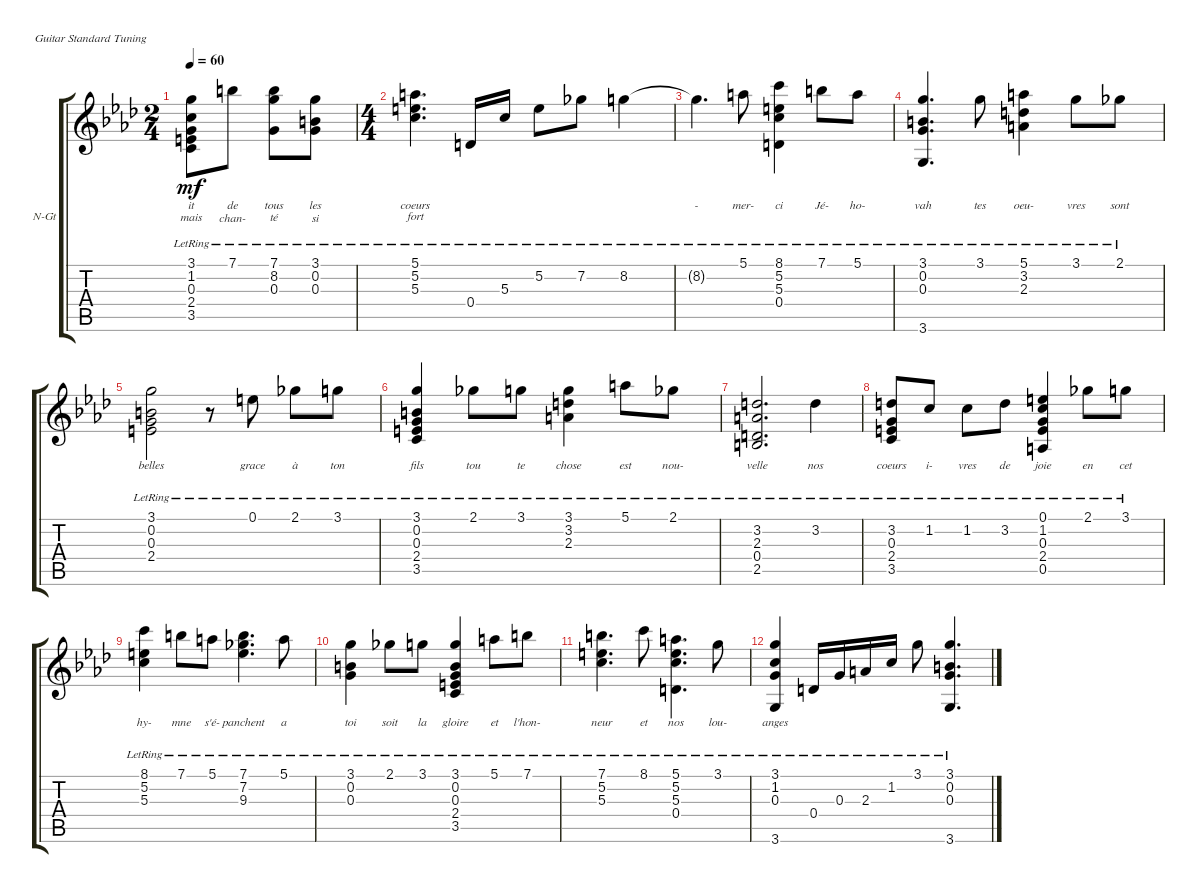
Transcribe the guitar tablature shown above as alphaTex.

\defaultSystemsLayout 4
\bracketExtendMode groupsimilarinstruments
\firstSystemTrackNameOrientation horizontal
\otherSystemsTrackNameOrientation horizontal
\track ("Nylon Guitar" "N-Gt") {solo instrument acousticguitarnylon}
\staff {score tabs}
\tuning (E4 B3 G3 D3 A2 E2)
\ts (2 4)
\tempo 60
\clef g2
\ks ab
(3.1{lr} 1.2{lr} 0.3{lr} 2.4{lr} 3.5{lr}).8{lyrics (0 "it") lyrics (1 "mais") lyrics (2 "") lyrics (3 "") lyrics (4 "") dy mf} 7.1{lr}.8{lyrics (0 "de") lyrics (1 "chan-") lyrics (2 "") lyrics (3 "") lyrics (4 "")} (8.2{lr} 7.1{lr} 0.3{lr}).8{lyrics (0 "tous") lyrics (1 "té") lyrics (2 "") lyrics (3 "") lyrics (4 "")} (3.1{lr} 0.2{lr} 0.3{lr}).8{lyrics (0 "les") lyrics (1 "si") lyrics (2 "") lyrics (3 "") lyrics (4 "")} |
\ts (4 4)
(5.3{lr} 5.1{lr} 5.2{lr}).4{d lyrics (0 "coeurs") lyrics (1 "fort") lyrics (2 "") lyrics (3 "") lyrics (4 "")} 0.4{lr}.16{lyrics (0 "") lyrics (1 "") lyrics (2 "") lyrics (3 "") lyrics (4 "")} 5.3{lr}.16{lyrics (0 "") lyrics (1 "") lyrics (2 "") lyrics (3 "") lyrics (4 "")} 5.2{lr}.8{lyrics (0 "") lyrics (1 "") lyrics (2 "") lyrics (3 "") lyrics (4 "")} 7.2{lr}.8{lyrics (0 "") lyrics (1 "") lyrics (2 "") lyrics (3 "") lyrics (4 "")} 8.2{lr}.4{lyrics (0 "") lyrics (1 "") lyrics (2 "") lyrics (3 "") lyrics (4 "")} |
8.2{lr t}.4{d lyrics (0 "-") lyrics (1 "") lyrics (2 "") lyrics (3 "") lyrics (4 "")} 5.1{lr}.8{lyrics (0 "mer-") lyrics (1 "") lyrics (2 "") lyrics (3 "") lyrics (4 "")} (8.1{lr} 5.2{lr} 5.3{lr} 0.4{lr}).4{lyrics (0 "ci") lyrics (1 "") lyrics (2 "") lyrics (3 "") lyrics (4 "")} 7.1{lr}.8{lyrics (0 "Jé-") lyrics (1 "") lyrics (2 "") lyrics (3 "") lyrics (4 "")} 5.1{lr}.8{lyrics (0 "ho-") lyrics (1 "") lyrics (2 "") lyrics (3 "") lyrics (4 "")} |
(3.1{lr} 0.2{lr} 0.3{lr} 3.6{lr}).4{d lyrics (0 "vah") lyrics (1 "") lyrics (2 "") lyrics (3 "") lyrics (4 "")} 3.1{lr}.8{lyrics (0 "tes") lyrics (1 "") lyrics (2 "") lyrics (3 "") lyrics (4 "")} (5.1{lr} 3.2{lr} 2.3{lr}).4{lyrics (0 "oeu-") lyrics (1 "") lyrics (2 "") lyrics (3 "") lyrics (4 "")} 3.1{lr}.8{lyrics (0 "vres") lyrics (1 "") lyrics (2 "") lyrics (3 "") lyrics (4 "")} 2.1{lr}.8{lyrics (0 "sont") lyrics (1 "") lyrics (2 "") lyrics (3 "") lyrics (4 "")} |
(3.1{lr} 0.2{lr} 0.3{lr} 2.4{lr}).2{lyrics (0 "belles") lyrics (1 "") lyrics (2 "") lyrics (3 "") lyrics (4 "")} r.8 0.1{lr}.8{lyrics (0 "grace") lyrics (1 "") lyrics (2 "") lyrics (3 "") lyrics (4 "")} 2.1{lr}.8{lyrics (0 "à") lyrics (1 "") lyrics (2 "") lyrics (3 "") lyrics (4 "")} 3.1{lr}.8{lyrics (0 "ton") lyrics (1 "") lyrics (2 "") lyrics (3 "") lyrics (4 "")} |
(3.1{lr} 0.2{lr} 0.3{lr} 2.4{lr} 3.5{lr}).4{lyrics (0 "fils") lyrics (1 "") lyrics (2 "") lyrics (3 "") lyrics (4 "")} 2.1{lr}.8{lyrics (0 "tou") lyrics (1 "") lyrics (2 "") lyrics (3 "") lyrics (4 "")} 3.1{lr}.8{lyrics (0 "te") lyrics (1 "") lyrics (2 "") lyrics (3 "") lyrics (4 "")} (3.1{lr} 3.2{lr} 2.3{lr}).4{lyrics (0 "chose") lyrics (1 "") lyrics (2 "") lyrics (3 "") lyrics (4 "")} 5.1{lr}.8{lyrics (0 "est") lyrics (1 "") lyrics (2 "") lyrics (3 "") lyrics (4 "")} 2.1{lr}.8{lyrics (0 "nou-") lyrics (1 "") lyrics (2 "") lyrics (3 "") lyrics (4 "")} |
(3.2{lr} 2.3{lr} 0.4{lr} 2.5{lr}).2{d lyrics (0 "velle") lyrics (1 "") lyrics (2 "") lyrics (3 "") lyrics (4 "")} 3.2{lr}.4{lyrics (0 "nos") lyrics (1 "") lyrics (2 "") lyrics (3 "") lyrics (4 "")} |
(3.2{lr} 0.3{lr} 2.4{lr} 3.5{lr}).8{lyrics (0 "coeurs") lyrics (1 "") lyrics (2 "") lyrics (3 "") lyrics (4 "")} 1.2{lr}.8{lyrics (0 "i-") lyrics (1 "") lyrics (2 "") lyrics (3 "") lyrics (4 "")} 1.2{lr}.8{lyrics (0 "vres") lyrics (1 "") lyrics (2 "") lyrics (3 "") lyrics (4 "")} 3.2{lr}.8{lyrics (0 "de") lyrics (1 "") lyrics (2 "") lyrics (3 "") lyrics (4 "")} (1.2{lr} 0.1{lr} 0.3{lr} 2.4{lr} 0.5{lr}).4{lyrics (0 "joie") lyrics (1 "") lyrics (2 "") lyrics (3 "") lyrics (4 "")} 2.1{lr}.8{lyrics (0 "en") lyrics (1 "") lyrics (2 "") lyrics (3 "") lyrics (4 "")} 3.1{lr}.8{lyrics (0 "cet") lyrics (1 "") lyrics (2 "") lyrics (3 "") lyrics (4 "")} |
(8.1{lr} 5.2{lr} 5.3{lr}).4{lyrics (0 "hy-") lyrics (1 "") lyrics (2 "") lyrics (3 "") lyrics (4 "")} 7.1{lr}.8{lyrics (0 "mne") lyrics (1 "") lyrics (2 "") lyrics (3 "") lyrics (4 "")} 5.1{lr}.8{lyrics (0 "s'é-") lyrics (1 "") lyrics (2 "") lyrics (3 "") lyrics (4 "")} (7.1{lr} 7.2{lr} 9.3{lr}).4{d lyrics (0 "panchent") lyrics (1 "") lyrics (2 "") lyrics (3 "") lyrics (4 "")} 5.1{lr}.8{lyrics (0 "a") lyrics (1 "") lyrics (2 "") lyrics (3 "") lyrics (4 "")} |
(3.1{lr} 0.2{lr} 0.3{lr}).4{lyrics (0 "toi") lyrics (1 "") lyrics (2 "") lyrics (3 "") lyrics (4 "")} 2.1{lr}.8{lyrics (0 "soit") lyrics (1 "") lyrics (2 "") lyrics (3 "") lyrics (4 "")} 3.1{lr}.8{lyrics (0 "la") lyrics (1 "") lyrics (2 "") lyrics (3 "") lyrics (4 "")} (3.1{lr} 0.2{lr} 0.3{lr} 2.4{lr} 3.5{lr}).4{lyrics (0 "gloire") lyrics (1 "") lyrics (2 "") lyrics (3 "") lyrics (4 "")} 5.1{lr}.8{lyrics (0 "et") lyrics (1 "") lyrics (2 "") lyrics (3 "") lyrics (4 "")} 7.1{lr}.8{lyrics (0 "l'hon-") lyrics (1 "") lyrics (2 "") lyrics (3 "") lyrics (4 "")} |
(7.1{lr} 5.2{lr} 5.3{lr}).4{d lyrics (0 "neur") lyrics (1 "") lyrics (2 "") lyrics (3 "") lyrics (4 "")} 8.1{lr}.8{lyrics (0 "et") lyrics (1 "") lyrics (2 "") lyrics (3 "") lyrics (4 "")} (5.1{lr} 5.3{lr} 0.4{lr} 5.2{lr}).4{d lyrics (0 "nos") lyrics (1 "") lyrics (2 "") lyrics (3 "") lyrics (4 "")} 3.1{lr}.8{lyrics (0 "lou-") lyrics (1 "") lyrics (2 "") lyrics (3 "") lyrics (4 "")} |
(3.1{lr} 1.2{lr} 0.3{lr} 3.6{lr}).4{lyrics (0 "anges") lyrics (1 "") lyrics (2 "") lyrics (3 "") lyrics (4 "")} 0.4{lr}.16{lyrics (0 "") lyrics (1 "") lyrics (2 "") lyrics (3 "") lyrics (4 "")} 0.3{lr}.16 2.3{lr}.16 1.2{lr}.16 3.1{lr}.8 (3.1{lr} 0.2{lr} 0.3{lr} 3.6{lr}).4{d lyrics (0 "") lyrics (1 "") lyrics (2 "") lyrics (3 "") lyrics (4 "")}
